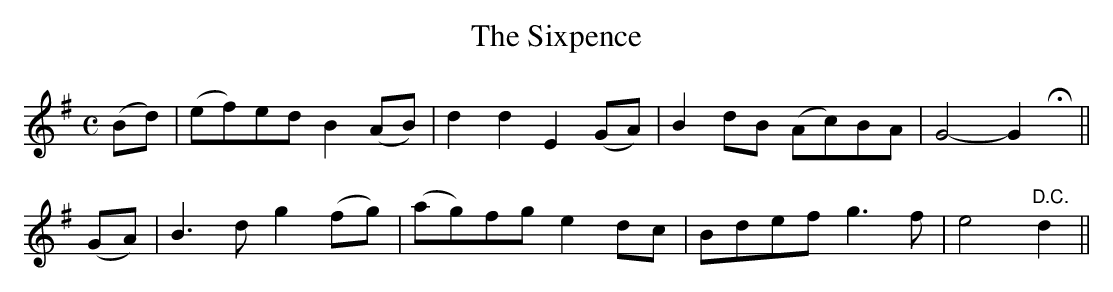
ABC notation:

X:1
T: The Sixpence
M: C
L: 1/8
K: G
(Bd)|(ef)ed B2(AB)|d2d2 E2(GA)|B2dB (Ac)BA|G4-G2Hx||
(GA)|B3d g2(fg)|(ag)fg e2dc|Bdef g3f|e4 "D.C."d2||
